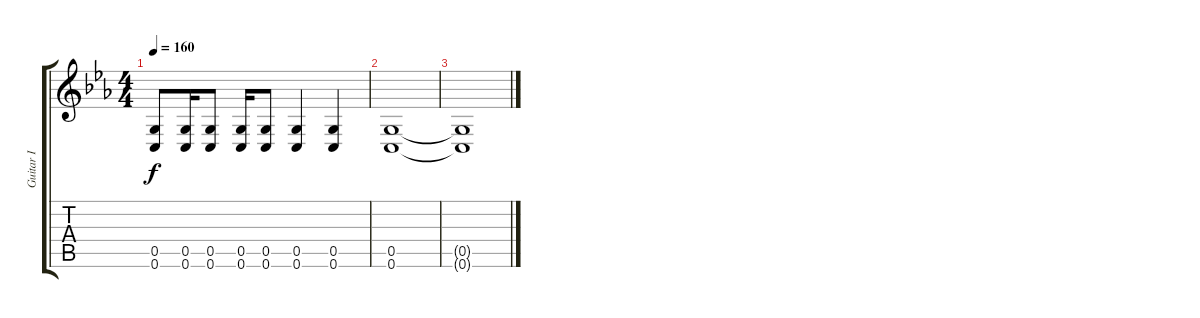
\track ("Guitar I" "Guitar I") {instrument distortionguitar}
\staff {score tabs}
\tuning (D4 A3 F3 C3 G2 C2) {hide}
\ts (4 4)
\tempo 160
\clef g2
\ks eb
(0.5{t} 0.6{t}).8{dy f} (0.5 0.6).16 (0.5 0.6).8 (0.5 0.6).16 (0.5 0.6).8 (0.5 0.6).4 (0.5 0.6).4 |
(0.5 0.6).1 |
(0.5{t} 0.6{t}).1
